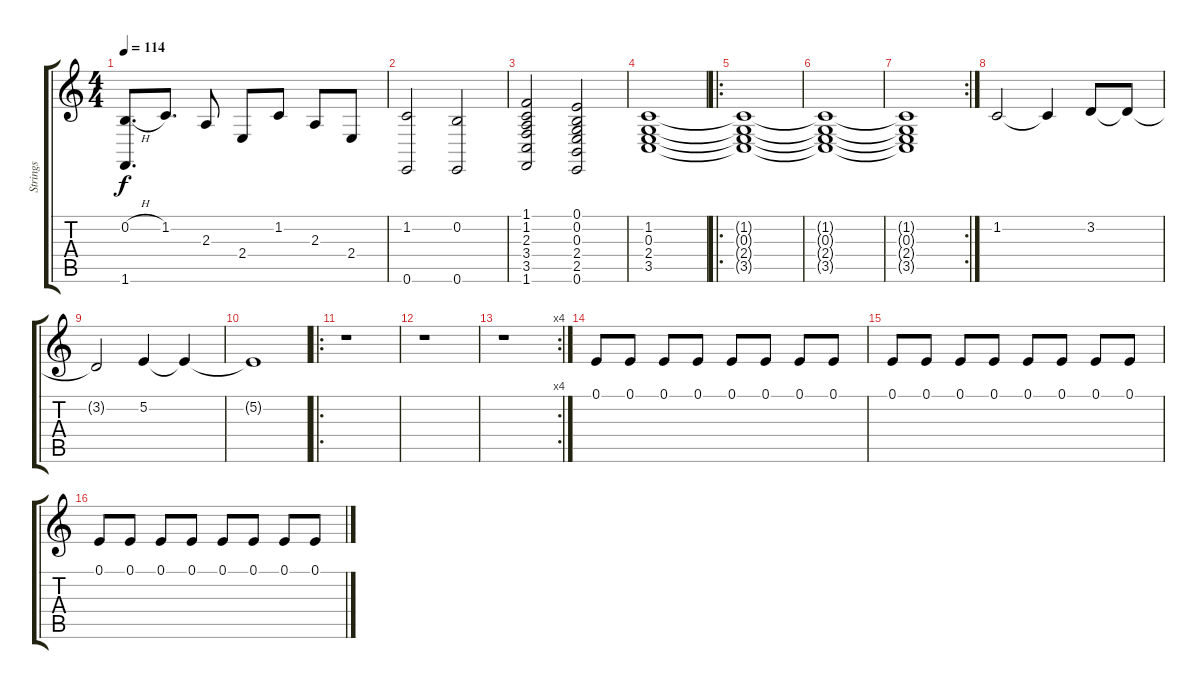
\track ("Strings" "Strings") {instrument stringensemble1}
\staff {score tabs}
\tuning (E4 B3 G3 D3 A2 E2) {hide}
\ts (4 4)
\tempo 114
\clef g2
\ks c
(0.2{h} 1.6).8{d dy f} 1.2.8{d} 2.3.8 2.4.8 1.2.8 2.3.8 2.4.8 |
(1.2 0.6).2 (0.2 0.6).2 |
(1.1 1.2 2.3 3.4 3.5 1.6).2 (0.1 0.2 0.3 2.4 2.5 0.6).2 |
(1.2 0.3 2.4 3.5).1 |
\ro
(1.2{t} 0.3{t} 2.4{t} 3.5{t}).1 |
(1.2{t} 0.3{t} 2.4{t} 3.5{t}).1 |
\rc 2
(1.2{t} 0.3{t} 2.4{t} 3.5{t}).1 |
1.2.2 1.2{t}.4 3.2.8 3.2{t}.8 |
3.2{t}.2 5.2.4 5.2{t}.4 |
5.2{t}.1 |
\ro
r.1 |
r.1 |
\rc 4
r.1 |
0.1.8 0.1.8 0.1.8 0.1.8 0.1.8 0.1.8 0.1.8 0.1.8 |
0.1.8 0.1.8 0.1.8 0.1.8 0.1.8 0.1.8 0.1.8 0.1.8 |
0.1.8 0.1.8 0.1.8 0.1.8 0.1.8 0.1.8 0.1.8 0.1.8
